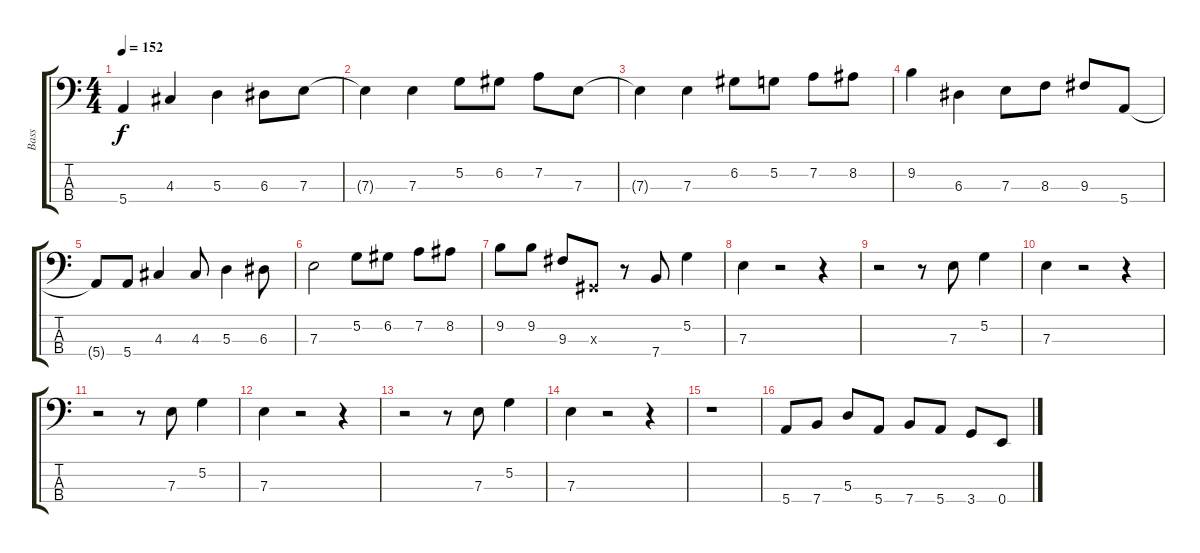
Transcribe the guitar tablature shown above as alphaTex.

\track ("Bass" "Bass") {instrument electricbassfinger}
\staff {score tabs}
\tuning (G2 D2 A1 E1) {hide}
\ts (4 4)
\tempo 152
\clef f4
\ks c
5.4{t}.4{dy f} 4.3.4 5.3.4 6.3.8 7.3.8 |
7.3{t}.4 7.3.4 5.2.8 6.2.8 7.2.8 7.3.8 |
7.3{t}.4 7.3.4 6.2.8 5.2.8 7.2.8 8.2.8 |
9.2.4 6.3.4 7.3.8 8.3.8 9.3.8 5.4.8 |
5.4{t}.8 5.4.8 4.3.4 4.3.8 5.3.4 6.3.8 |
7.3.2 5.2.8 6.2.8 7.2.8 8.2.8 |
9.2.8 9.2.8 9.3.8 -1.3{x}.8 r.8 7.4.8 5.2.4 |
7.3.4 r.2 r.4 |
r.2 r.8 7.3.8 5.2.4 |
7.3.4 r.2 r.4 |
r.2 r.8 7.3.8 5.2.4 |
7.3.4 r.2 r.4 |
r.2 r.8 7.3.8 5.2.4 |
7.3.4 r.2 r.4 |
r.1 |
5.4.8 7.4.8 5.3.8 5.4.8 7.4.8 5.4.8 3.4.8 0.4.8
